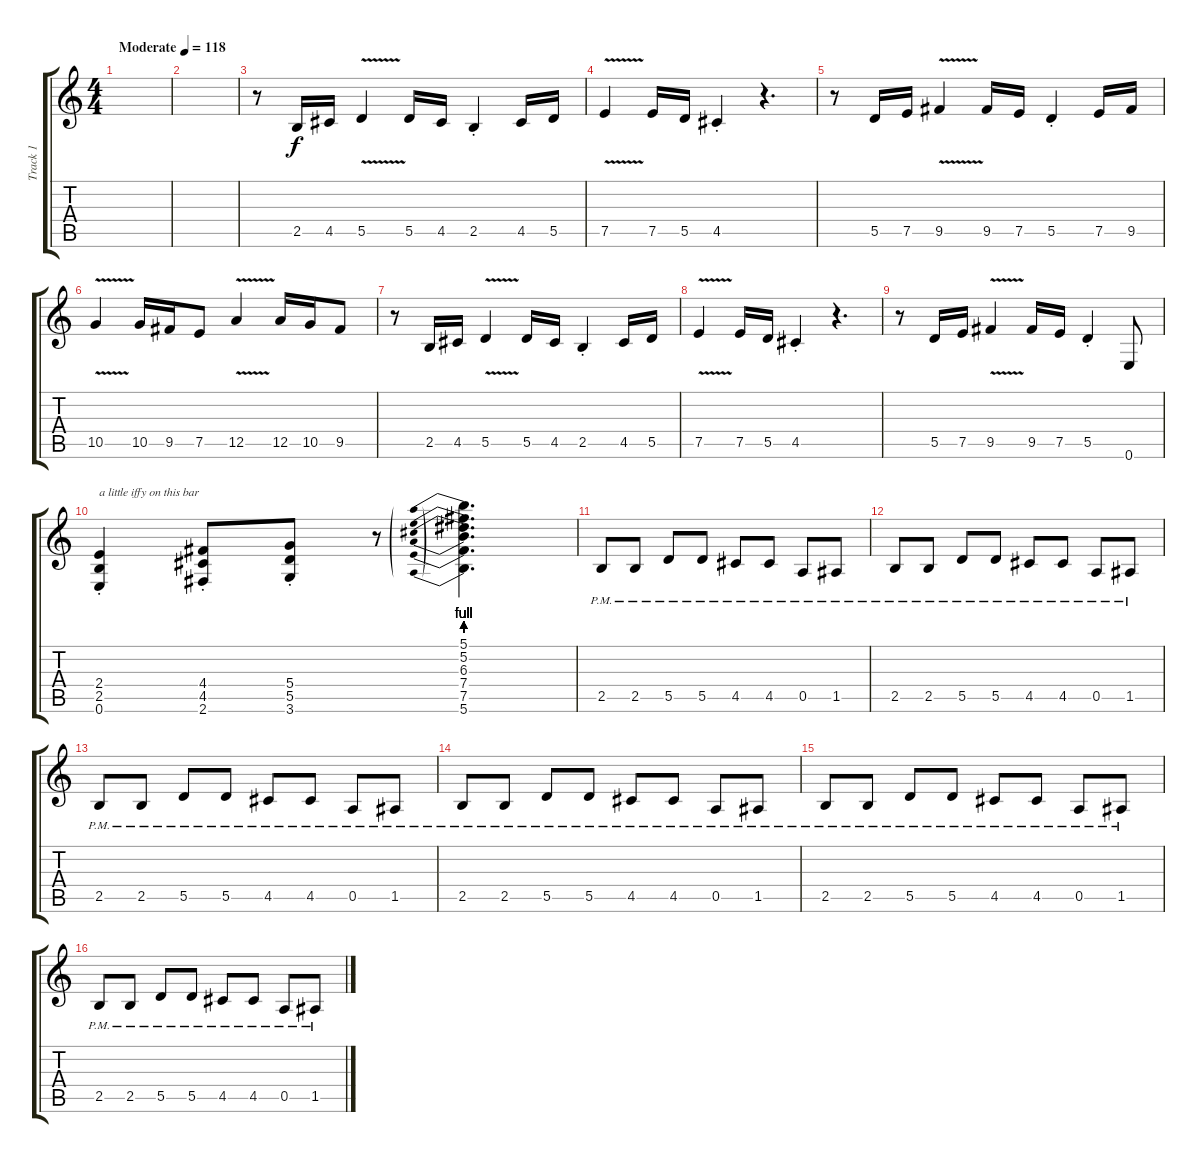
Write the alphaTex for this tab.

\track ("Track 1" "Track 1") {instrument electricguitarjazz}
\staff {score tabs}
\tuning (E4 B3 G3 D3 A2 E2) {hide}
\ts (4 4)
\tempo (118 "Moderate")
\clef g2
\ks c
|
|
r.8 2.5.16 4.5.16 5.5{v}.4 5.5.16 4.5.16 2.5{st}.4 4.5.16 5.5.16 |
7.5{v}.4 7.5.16 5.5.16 4.5{st}.4 r.4{d} |
r.8 5.5.16 7.5.16 9.5{v}.4 9.5.16 7.5.16 5.5{st}.4 7.5.16 9.5.16 |
10.5{v}.4 10.5.16 9.5.16 7.5.8 12.5{v}.4 12.5.16 10.5.16 9.5.8 |
r.8 2.5.16 4.5.16 5.5{v}.4 5.5.16 4.5.16 2.5{st}.4 4.5.16 5.5.16 |
7.5{v}.4 7.5.16 5.5.16 4.5{st}.4 r.4{d} |
r.8 5.5.16 7.5.16 9.5{v}.4 9.5.16 7.5.16 5.5{st}.4 0.6.8 |
(2.4 2.5{st} 0.6).4{txt "a little iffy on this bar"} (4.4 4.5{st} 2.6).8 (5.4{st} 5.5 3.6).8 r.8 (5.1{be (prebend 0 4 60 4)} 5.2{be (prebend 0 4 60 4)} 6.3{be (prebend 0 4 60 4)} 7.4{be (prebend 0 4 60 4)} 7.5{be (prebend 0 4 60 4)} 5.6{be (prebend 0 4 60 4)}).4{d} |
2.5{pm}.8 2.5{pm}.8 5.5{pm}.8 5.5{pm}.8 4.5{pm}.8 4.5{pm}.8 0.5{pm}.8 1.5{pm}.8 |
2.5{pm}.8 2.5{pm}.8 5.5{pm}.8 5.5{pm}.8 4.5{pm}.8 4.5{pm}.8 0.5{pm}.8 1.5{pm}.8 |
2.5{pm}.8 2.5{pm}.8 5.5{pm}.8 5.5{pm}.8 4.5{pm}.8 4.5{pm}.8 0.5{pm}.8 1.5{pm}.8 |
2.5{pm}.8 2.5{pm}.8 5.5{pm}.8 5.5{pm}.8 4.5{pm}.8 4.5{pm}.8 0.5{pm}.8 1.5{pm}.8 |
2.5{pm}.8 2.5{pm}.8 5.5{pm}.8 5.5{pm}.8 4.5{pm}.8 4.5{pm}.8 0.5{pm}.8 1.5{pm}.8 |
2.5{pm}.8 2.5{pm}.8 5.5{pm}.8 5.5{pm}.8 4.5{pm}.8 4.5{pm}.8 0.5{pm}.8 1.5{pm}.8
